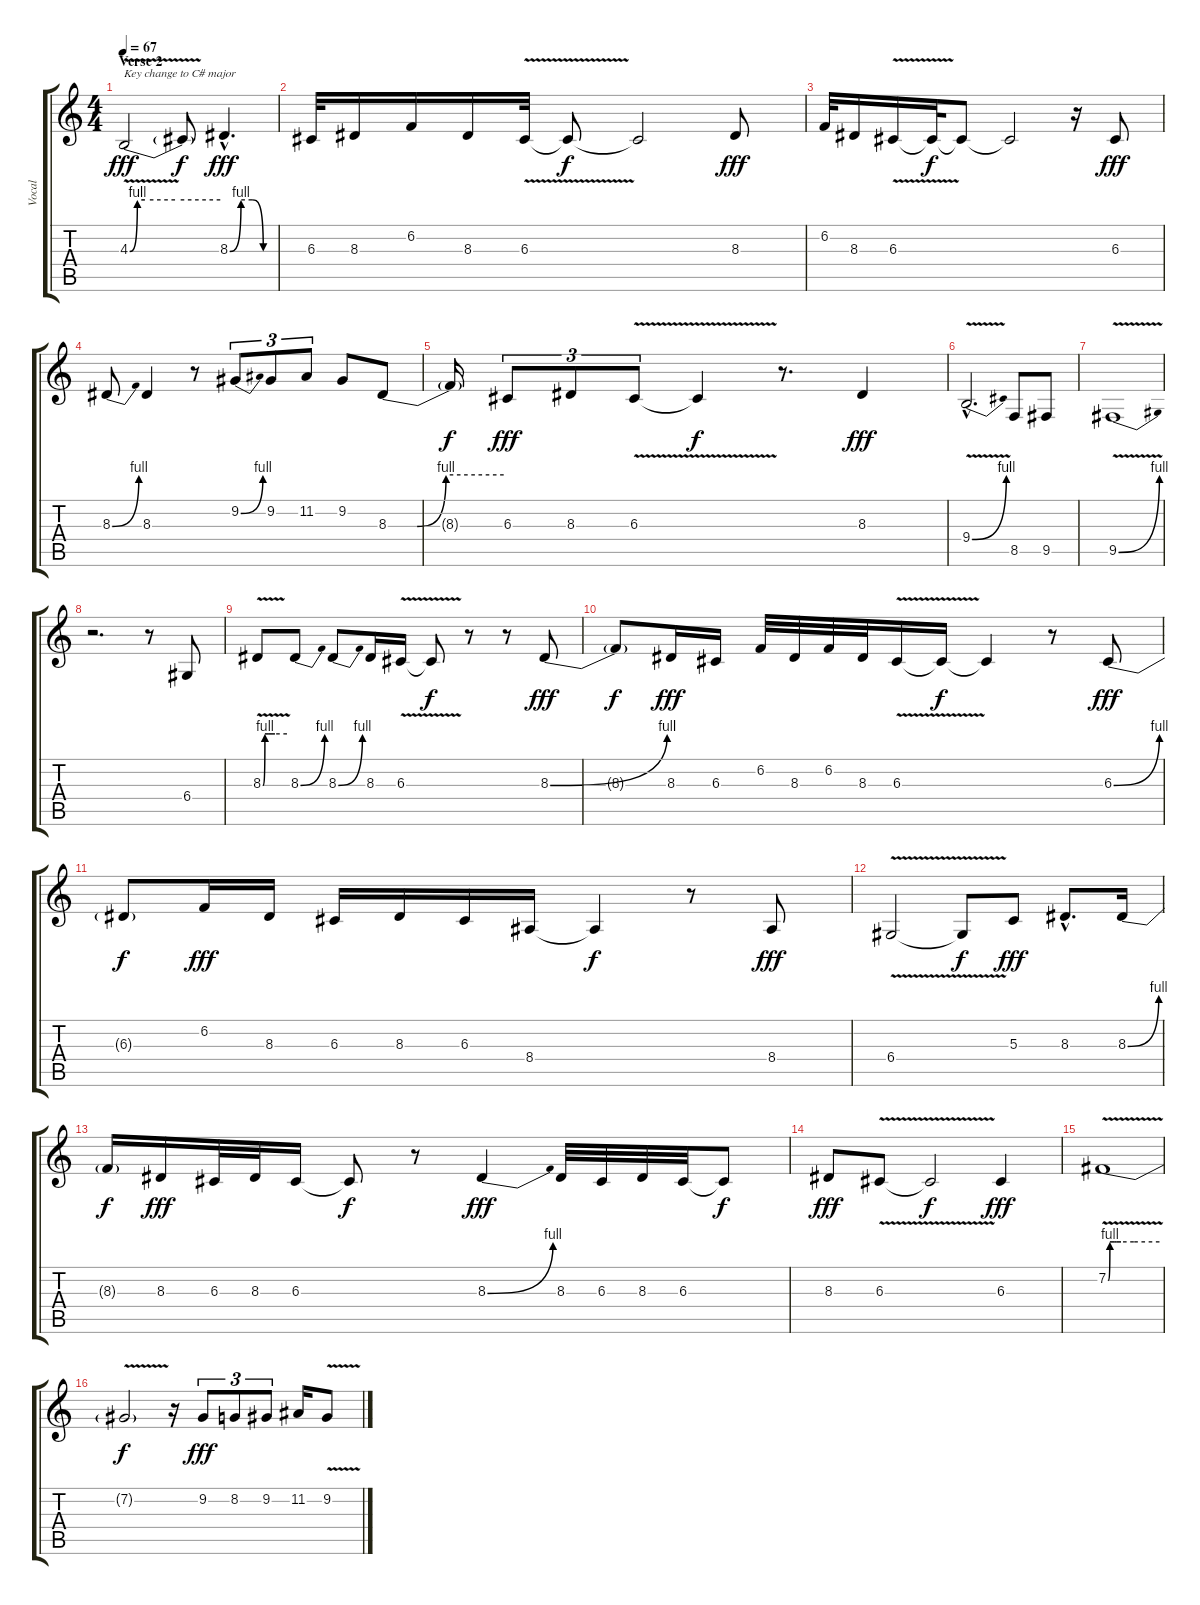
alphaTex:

\track ("Vocal" "Vocal") {instrument altosax}
\staff {score tabs}
\tuning (E4 B3 G3 D3 A2 E2) {hide}
\ts (4 4)
\section ("" "Verse 2")
\tempo 67
\clef g2
\ks c
4.3{be (custom 0 0 5 4 10 4 30 4 60 4) v}.2{txt "Key change to C# major" dy fff volume 16 instrument altosax} 4.3{t}.8{dy f} 8.3{be (custom 0 0 15 4 30 4 45 0 60 0) hac}.4{d dy fff} |
6.3.32 8.3.16 6.2.16 8.3.16 6.3{v}.32 6.3{t}.8{dy f} 6.3{t}.2 8.3.8{dy fff} |
6.2.32 8.3.16 6.3{v}.16 6.3{t}.32{dy f} 6.3{t}.8 6.3{t}.2 r.16 6.3.8{dy fff} |
8.3{be (bend 0 0 60 4)}.8 8.3.4 r.8 9.2{be (bend 0 0 60 4)}.8{tu (3 2)} 9.2.8{tu (3 2)} 11.2.8{tu (3 2)} 9.2.8 8.3{be (custom 0 0 15 0 30 4 60 4)}.8 |
8.3{t}.16{dy f} 6.3.8{tu (3 2) dy fff} 8.3.8{tu (3 2)} 6.3{v}.8{tu (3 2)} 6.3{t}.4{dy f} r.8{d} 8.3.4{dy fff} |
9.4{be (bend 0 0 60 4) v hac}.2{d} 8.5.8 9.5.8 |
9.5{be (bend 0 0 60 4) v}.1 |
r.2{d} r.8 6.4.8 |
8.3{be (custom 0 0 5 4 15 4 30 4 60 4) v}.8 8.3{be (bend 0 0 60 4)}.8 8.3{be (bend 0 0 60 4)}.8 8.3.16 6.3{v}.16 6.3{t}.8{dy f} r.8 r.8 8.3{be (bend 0 0 60 4)}.8{dy fff} |
8.3{t}.8{dy f} 8.3.16{dy fff} 6.3.16 6.2.32 8.3.32 6.2.32 8.3.32 6.3{v}.16 6.3{t}.16{dy f} 6.3{t}.4 r.8 6.3{be (bend 0 0 60 4)}.8{dy fff} |
6.3{t}.8{dy f} 6.2.16{dy fff} 8.3.16 6.3.16 8.3.16 6.3.16 8.4.16 8.4{t}.4{dy f} r.8 8.4.8{dy fff} |
6.4{v}.2 6.4{t}.8{dy f} 5.3.8{dy fff} 8.3{hac}.8{d} 8.3{be (bend 0 0 60 4)}.16 |
8.3{t}.16{dy f} 8.3.16{dy fff} 6.3.32 8.3.32 6.3.16 6.3{t}.8{dy f} r.8 8.3{be (bend 0 0 60 4)}.4{dy fff} 8.3.32 6.3.32 8.3.32 6.3.32 6.3{t}.8{dy f} |
8.3.8{dy fff} 6.3{v}.8 6.3{t}.2{dy f} 6.3.4{dy fff} |
7.2{be (custom 0 0 2 4 7 4 10 4 15 4 30 4 60 4) v}.1 |
7.2{t}.2{dy f} r.16 9.2.8{tu (3 2) dy fff} 8.2.8{tu (3 2)} 9.2.8{tu (3 2)} 11.2.16 9.2{v}.8
